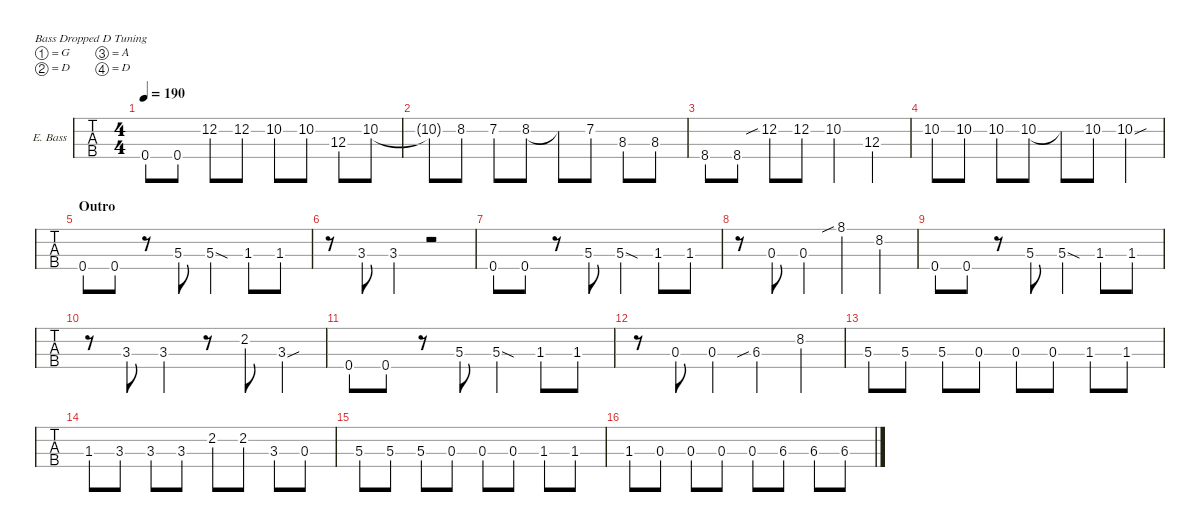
\defaultSystemsLayout 4
\hideDynamics
\bracketExtendMode nobrackets
\firstSystemTrackNameOrientation horizontal
\track ("Ele. Bass" "E. Bass") {defaultSystemsLayout 4 instrument electricbassfinger}
\staff {tabs}
\tuning (G2 D2 A1 D1)
\ts (4 4)
\tempo 190
\clef f4
\scale
0.284737
\ks dminor
0.4{acc forcenatural}.8{dy f} 0.4{acc forcenatural}.8 12.2{acc forcenatural}.8 12.2{acc forcenatural}.8 10.2{acc forcenatural}.8 10.2{acc forcenatural}.8 12.3{acc forcenatural}.8 10.2{acc forcenatural}.8 |
\scale
0.239158 10.2{t acc forcenatural}.8 8.2{acc b}.8 7.2{acc forcenatural}.8 8.2{acc b}.8 8.2{t acc b}.8 7.2{acc forcenatural}.8 8.3{acc forcenatural}.8 8.3{acc forcenatural}.8 |
\scale
0.238053 8.4{acc b}.8 8.4{acc b}.8 12.2{sib acc forcenatural}.8 12.2{acc forcenatural}.8 10.2{acc forcenatural}.4 12.3{acc forcenatural}.4 |
\scale
0.238053 10.2{acc forcenatural}.8 10.2{acc forcenatural}.8 10.2{acc forcenatural}.8 10.2{acc forcenatural}.8 10.2{t acc forcenatural}.8 10.2{acc forcenatural}.8 10.2{sou acc forcenatural}.4 |
\section ("" "Outro")
\scale
0.285842 0.4{acc forcenatural}.8 0.4{acc forcenatural}.8 r.8 5.3{acc forcenatural}.8 5.3{sod acc forcenatural}.4 1.3{acc b}.8 1.3{acc b}.8 |
\scale
0.238053 r.8 3.3{acc forcenatural}.8 3.3{st acc forcenatural}.4 r.2 |
\scale
0.238052 0.4{acc forcenatural}.8 0.4{acc forcenatural}.8 r.8 5.3{acc forcenatural}.8 5.3{sod acc forcenatural}.4 1.3{acc b}.8 1.3{acc b}.8 |
\scale
0.238053 r.8 0.3{acc forcenatural}.8 0.3{st acc forcenatural}.4 8.1{sib acc b}.4 8.2{acc b}.4 |
\scale
0.285842 0.4{acc forcenatural}.8 0.4{acc forcenatural}.8 r.8 5.3{acc forcenatural}.8 5.3{sod acc forcenatural}.4 1.3{acc b}.8 1.3{acc b}.8 |
\scale
0.238053 r.8 3.3{acc forcenatural}.8 3.3{st acc forcenatural}.4 r.8 2.2{acc forcenatural}.8 3.3{sou acc forcenatural}.4 |
\scale
0.238053 0.4{acc forcenatural}.8 0.4{acc forcenatural}.8 r.8 5.3{acc forcenatural}.8 5.3{sod acc forcenatural}.4 1.3{acc b}.8 1.3{acc b}.8 |
\scale
0.238053 r.8 0.3{acc forcenatural}.8 0.3{st acc forcenatural}.4 6.3{sib acc b}.4 8.2{acc b}.4 |
\scale
0.285842 5.3{acc forcenatural}.8 5.3{acc forcenatural}.8 5.3{acc forcenatural}.8 0.3{acc forcenatural}.8 0.3{acc forcenatural}.8 0.3{acc forcenatural}.8 1.3{acc b}.8 1.3{acc b}.8 |
\scale
0.238053 1.3{acc b}.8 3.3{acc forcenatural}.8 3.3{acc forcenatural}.8 3.3{acc forcenatural}.8 2.2{acc forcenatural}.8 2.2{acc forcenatural}.8 3.3{acc forcenatural}.8 0.3{acc forcenatural}.8 |
\scale
0.238052 5.3{acc forcenatural}.8 5.3{acc forcenatural}.8 5.3{acc forcenatural}.8 0.3{acc forcenatural}.8 0.3{acc forcenatural}.8 0.3{acc forcenatural}.8 1.3{acc b}.8 1.3{acc b}.8 |
\scale
0.238053 1.3{acc b}.8 0.3{acc forcenatural}.8 0.3{acc forcenatural}.8 0.3{acc forcenatural}.8 0.3{acc forcenatural}.8 6.3{acc b}.8 6.3{acc b}.8 6.3{acc b}.8
